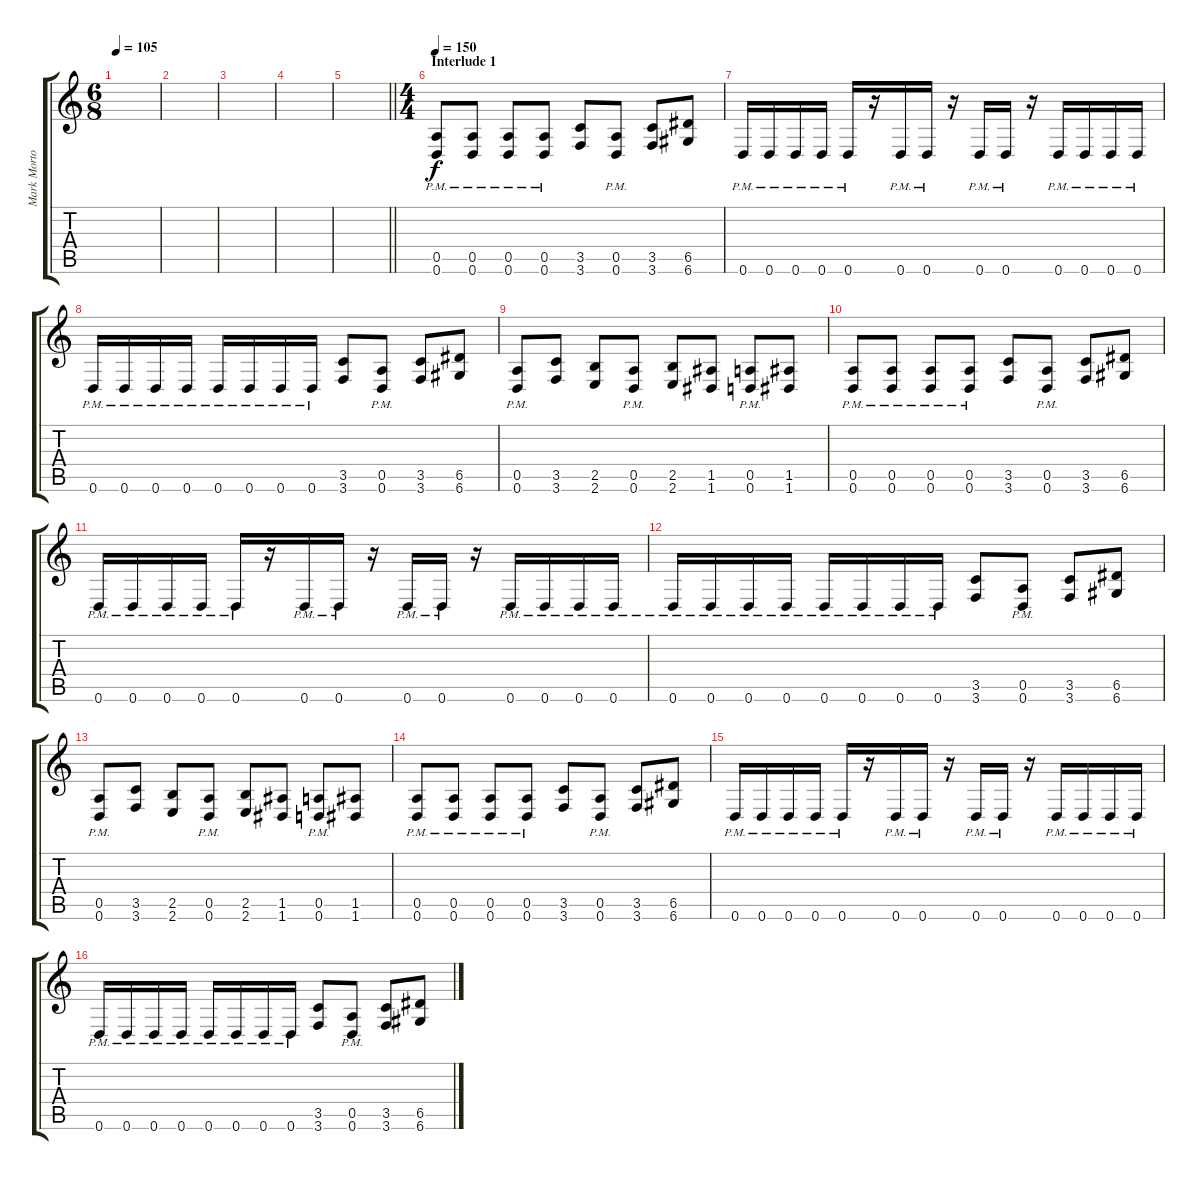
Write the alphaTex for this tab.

\track ("Mark Morton - Rhythm" "Mark Morto") {instrument distortionguitar}
\staff {score tabs}
\tuning (E4 B3 G3 D3 A2 D2) {hide}
\ts (6 8)
\tempo 105
\clef g2
\ks c
|
|
|
|
\barLineRight lightlight
|
\ts (4 4)
\section ("" "Interlude 1")
\tempo 150
(0.5{pm} 0.6{pm}).8{volume 13} (0.5{pm} 0.6{pm}).8 (0.5{pm} 0.6{pm}).8 (0.5{pm} 0.6{pm}).8 (3.5 3.6).8 (0.5{pm} 0.6{pm}).8 (3.5 3.6).8 (6.5 6.6).8 |
0.6{pm}.16 0.6{pm}.16 0.6{pm}.16 0.6{pm}.16 0.6{pm}.16 r.16 0.6{pm}.16 0.6{pm}.16 r.16 0.6{pm}.16 0.6{pm}.16 r.16 0.6{pm}.16 0.6{pm}.16 0.6{pm}.16 0.6{pm}.16 |
0.6{pm}.16 0.6{pm}.16 0.6{pm}.16 0.6{pm}.16 0.6{pm}.16 0.6{pm}.16 0.6{pm}.16 0.6{pm}.16 (3.5 3.6).8 (0.5{pm} 0.6{pm}).8 (3.5 3.6).8 (6.5 6.6).8 |
(0.5{pm} 0.6{pm}).8 (3.5 3.6).8 (2.5 2.6).8 (0.5{pm} 0.6{pm}).8 (2.5 2.6).8 (1.5 1.6).8 (0.5{pm} 0.6{pm}).8 (1.5 1.6).8 |
(0.5{pm} 0.6{pm}).8 (0.5{pm} 0.6{pm}).8 (0.5{pm} 0.6{pm}).8 (0.5{pm} 0.6{pm}).8 (3.5 3.6).8 (0.5{pm} 0.6{pm}).8 (3.5 3.6).8 (6.5 6.6).8 |
0.6{pm}.16 0.6{pm}.16 0.6{pm}.16 0.6{pm}.16 0.6{pm}.16 r.16 0.6{pm}.16 0.6{pm}.16 r.16 0.6{pm}.16 0.6{pm}.16 r.16 0.6{pm}.16 0.6{pm}.16 0.6{pm}.16 0.6{pm}.16 |
0.6{pm}.16 0.6{pm}.16 0.6{pm}.16 0.6{pm}.16 0.6{pm}.16 0.6{pm}.16 0.6{pm}.16 0.6{pm}.16 (3.5 3.6).8 (0.5{pm} 0.6{pm}).8 (3.5 3.6).8 (6.5 6.6).8 |
(0.5{pm} 0.6{pm}).8 (3.5 3.6).8 (2.5 2.6).8 (0.5{pm} 0.6{pm}).8 (2.5 2.6).8 (1.5 1.6).8 (0.5{pm} 0.6{pm}).8 (1.5 1.6).8 |
(0.5{pm} 0.6{pm}).8 (0.5{pm} 0.6{pm}).8 (0.5{pm} 0.6{pm}).8 (0.5{pm} 0.6{pm}).8 (3.5 3.6).8 (0.5{pm} 0.6{pm}).8 (3.5 3.6).8 (6.5 6.6).8 |
0.6{pm}.16 0.6{pm}.16 0.6{pm}.16 0.6{pm}.16 0.6{pm}.16 r.16 0.6{pm}.16 0.6{pm}.16 r.16 0.6{pm}.16 0.6{pm}.16 r.16 0.6{pm}.16 0.6{pm}.16 0.6{pm}.16 0.6{pm}.16 |
0.6{pm}.16 0.6{pm}.16 0.6{pm}.16 0.6{pm}.16 0.6{pm}.16 0.6{pm}.16 0.6{pm}.16 0.6{pm}.16 (3.5 3.6).8 (0.5{pm} 0.6{pm}).8 (3.5 3.6).8 (6.5 6.6).8
